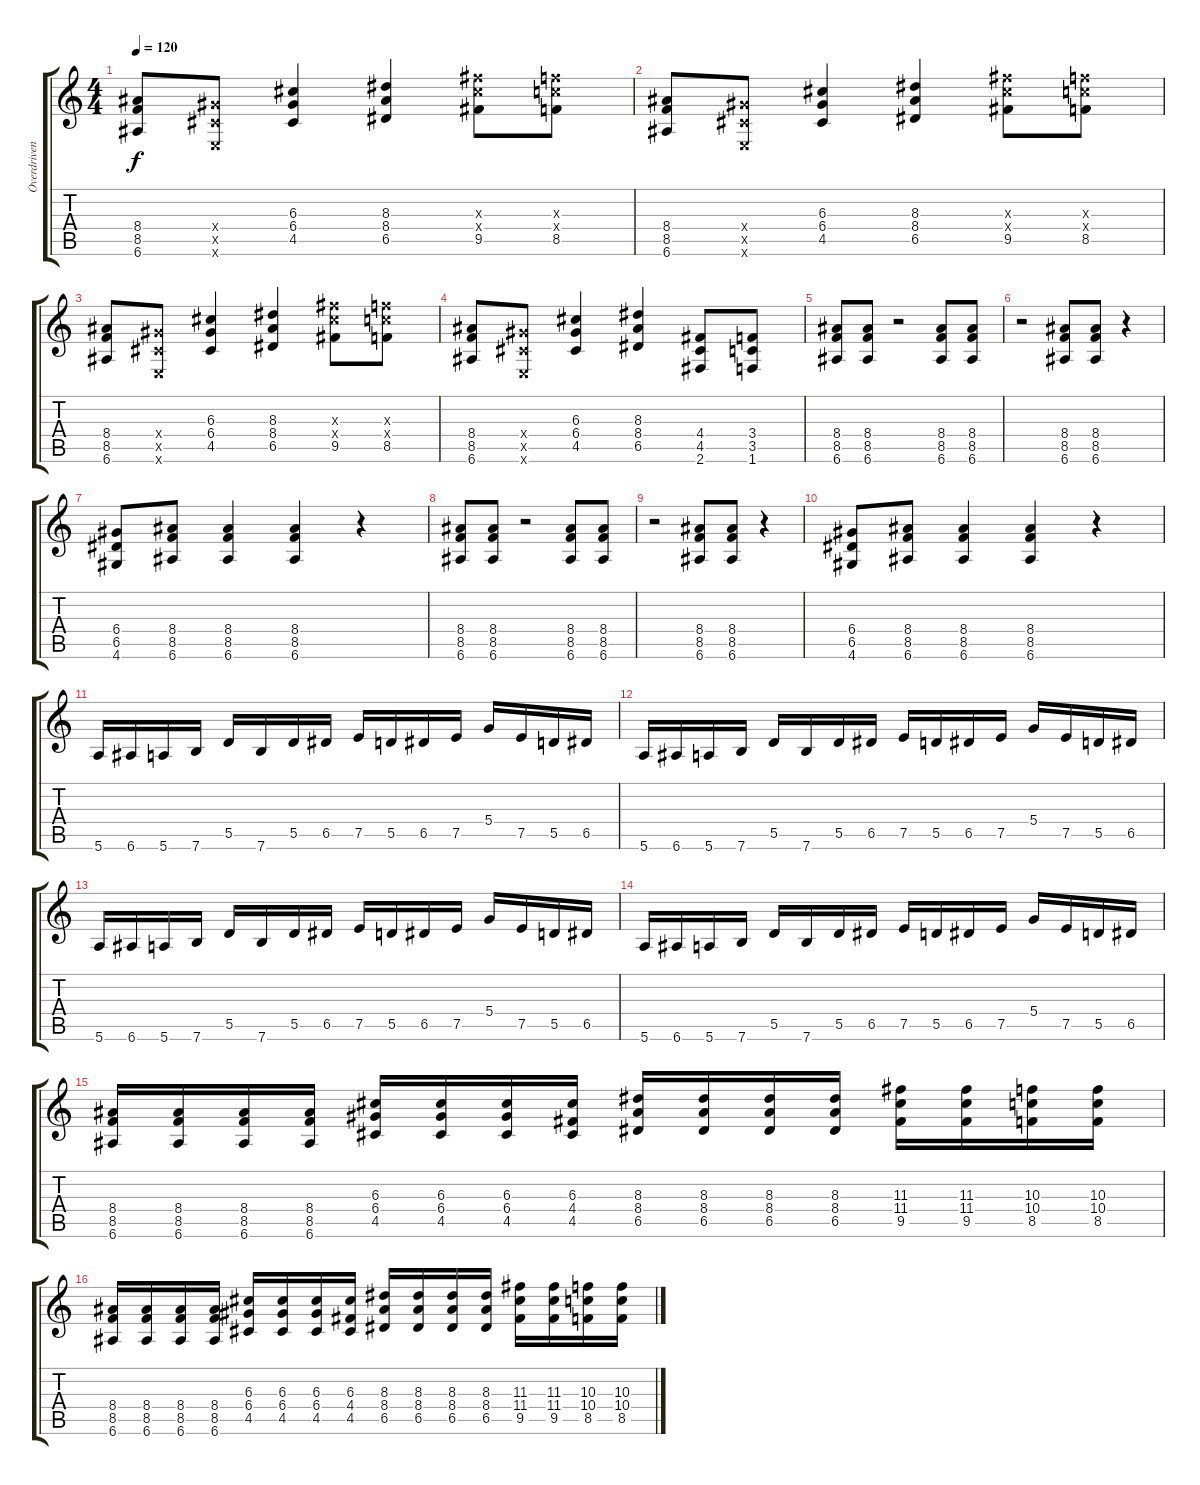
\track ("Overdriven Guitar" "Overdriven") {instrument overdrivenguitar}
\staff {score tabs}
\tuning (E4 B3 G3 D3 A2 E2) {hide}
\ts (4 4)
\tempo 120
\clef g2
\ks c
(8.4 8.5 6.6).8{dy f} (6.4{x} 4.5{x} 0.6{x}).8 (6.3 6.4 4.5).4 (8.3 8.4 6.5).4 (11.3{x} 11.4{x} 9.5).8 (10.3{x} 10.4{x} 8.5).8 |
(8.4 8.5 6.6).8 (6.4{x} 4.5{x} 0.6{x}).8 (6.3 6.4 4.5).4 (8.3 8.4 6.5).4 (11.3{x} 11.4{x} 9.5).8 (10.3{x} 10.4{x} 8.5).8 |
(8.4 8.5 6.6).8 (6.4{x} 4.5{x} 0.6{x}).8 (6.3 6.4 4.5).4 (8.3 8.4 6.5).4 (11.3{x} 11.4{x} 9.5).8 (10.3{x} 10.4{x} 8.5).8 |
(8.4 8.5 6.6).8 (6.4{x} 4.5{x} 0.6{x}).8 (6.3 6.4 4.5).4 (8.3 8.4 6.5).4 (4.4 4.5 2.6).8 (3.4 3.5 1.6).8 |
(8.4 8.5 6.6).8 (8.4 8.5 6.6).8 r.2 (8.4 8.5 6.6).8 (8.4 8.5 6.6).8 |
r.2 (8.4 8.5 6.6).8 (8.4 8.5 6.6).8 r.4 |
(6.4 6.5 4.6).8 (8.4 8.5 6.6).8 (8.4 8.5 6.6).4 (8.4 8.5 6.6).4 r.4 |
(8.4 8.5 6.6).8 (8.4 8.5 6.6).8 r.2 (8.4 8.5 6.6).8 (8.4 8.5 6.6).8 |
r.2 (8.4 8.5 6.6).8 (8.4 8.5 6.6).8 r.4 |
(6.4 6.5 4.6).8 (8.4 8.5 6.6).8 (8.4 8.5 6.6).4 (8.4 8.5 6.6).4 r.4 |
5.6.16 6.6.16 5.6.16 7.6.16 5.5.16 7.6.16 5.5.16 6.5.16 7.5.16 5.5.16 6.5.16 7.5.16 5.4.16 7.5.16 5.5.16 6.5.16 |
5.6.16 6.6.16 5.6.16 7.6.16 5.5.16 7.6.16 5.5.16 6.5.16 7.5.16 5.5.16 6.5.16 7.5.16 5.4.16 7.5.16 5.5.16 6.5.16 |
5.6.16 6.6.16 5.6.16 7.6.16 5.5.16 7.6.16 5.5.16 6.5.16 7.5.16 5.5.16 6.5.16 7.5.16 5.4.16 7.5.16 5.5.16 6.5.16 |
5.6.16 6.6.16 5.6.16 7.6.16 5.5.16 7.6.16 5.5.16 6.5.16 7.5.16 5.5.16 6.5.16 7.5.16 5.4.16 7.5.16 5.5.16 6.5.16 |
(8.4 8.5 6.6).16 (8.4 8.5 6.6).16 (8.4 8.5 6.6).16 (8.4 8.5 6.6).16 (6.3 6.4 4.5).16 (6.3 6.4 4.5).16 (6.3 6.4 4.5).16 (6.3 4.4 4.5).16 (8.3 8.4 6.5).16 (8.3 8.4 6.5).16 (8.3 8.4 6.5).16 (8.3 8.4 6.5).16 (11.3 11.4 9.5).16 (11.3 11.4 9.5).16 (10.3 10.4 8.5).16 (10.3 10.4 8.5).16 |
(8.4 8.5 6.6).16 (8.4 8.5 6.6).16 (8.4 8.5 6.6).16 (8.4 8.5 6.6).16 (6.3 6.4 4.5).16 (6.3 6.4 4.5).16 (6.3 6.4 4.5).16 (6.3 4.4 4.5).16 (8.3 8.4 6.5).16 (8.3 8.4 6.5).16 (8.3 8.4 6.5).16 (8.3 8.4 6.5).16 (11.3 11.4 9.5).16 (11.3 11.4 9.5).16 (10.3 10.4 8.5).16 (10.3 10.4 8.5).16
